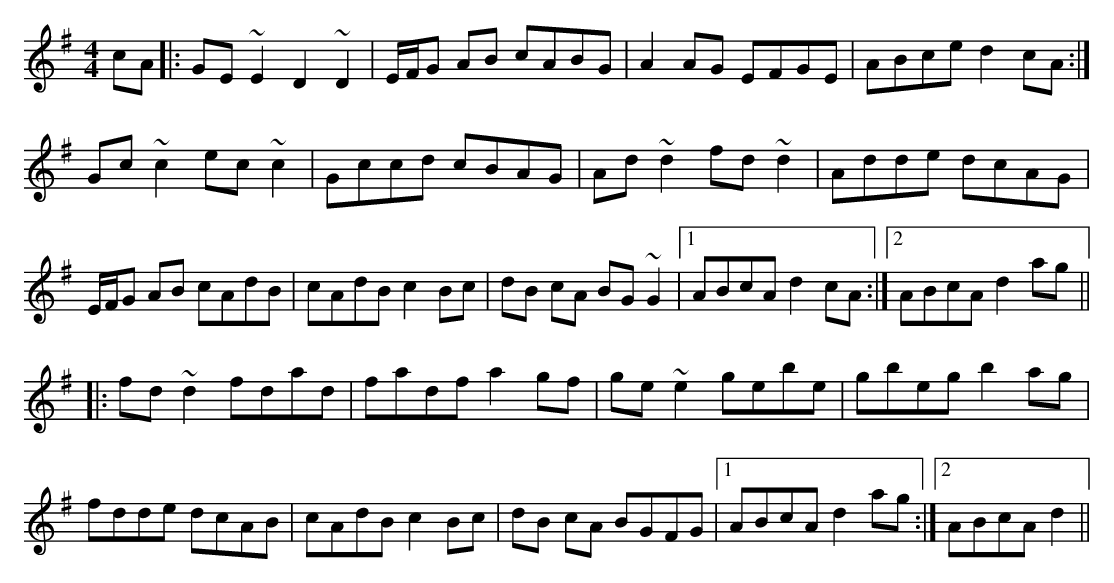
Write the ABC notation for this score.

X:1
M:4/4
K:Dmix
cA|:GE~E2 D2 ~D2|E/F/G AB cABG|A2AG EFGE|ABce d2 cA:|
Gc~c2 ec~c2|Gccd cBAG|Ad~d2 fd~d2|Adde dcAG|
E/F/G AB cAdB|cAdB c2 Bc|dB cA BG~G2|1 ABcA d2 cA:|2 ABcA d2 ag||
|:fd~d2 fdad|fadf a2 gf|ge~e2 gebe|gbeg b2 ag|
fdde dcAB|cAdB c2 Bc|dB cA BGFG|1 ABcA d2 ag:|2 ABcA d2||
